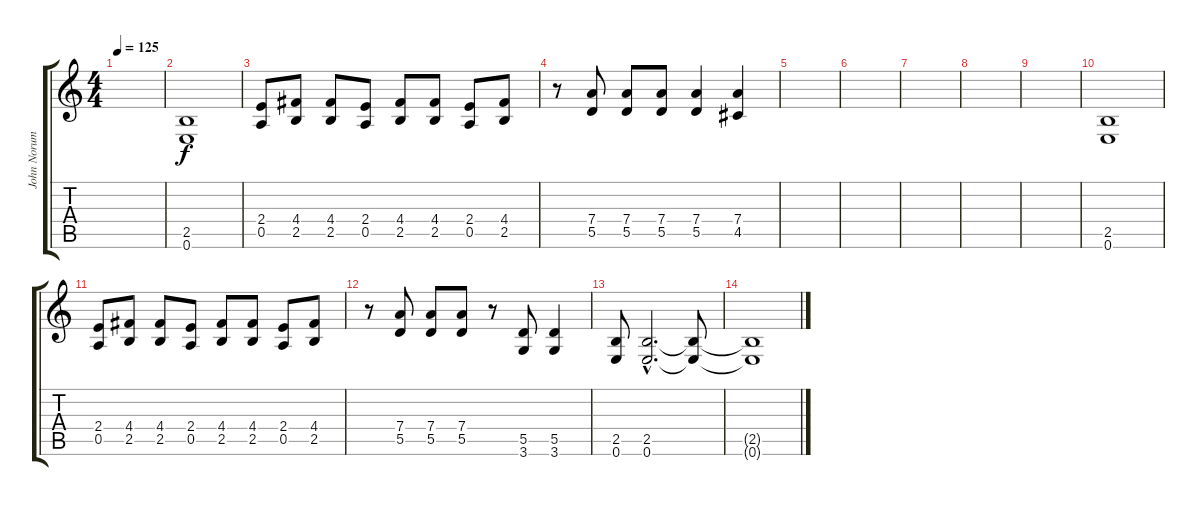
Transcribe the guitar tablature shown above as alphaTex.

\track ("John Norum" "John Norum") {instrument distortionguitar}
\staff {score tabs}
\tuning (E4 B3 G3 D3 A2 E2) {hide}
\ts (4 4)
\tempo 125
\clef g2
\ks c
|
(2.5 0.6).1 |
(2.4 0.5).8 (4.4 2.5).8 (4.4 2.5).8 (2.4 0.5).8 (4.4 2.5).8 (4.4 2.5).8 (2.4 0.5).8 (4.4 2.5).8 |
r.8 (7.4 5.5).8 (7.4 5.5).8 (7.4 5.5).8 (7.4 5.5).4 (7.4 4.5).4 |
|
|
|
|
|
(2.5 0.6).1 |
(2.4 0.5).8 (4.4 2.5).8 (4.4 2.5).8 (2.4 0.5).8 (4.4 2.5).8 (4.4 2.5).8 (2.4 0.5).8 (4.4 2.5).8 |
r.8 (7.4 5.5).8 (7.4 5.5).8 (7.4 5.5).8 r.8 (5.5 3.6).8 (5.5 3.6).4 |
(2.5 0.6).8 (2.5{hac} 0.6{hac}).2{d} (2.5{t} 0.6{t}).8 |
(2.5{t} 0.6{t}).1
